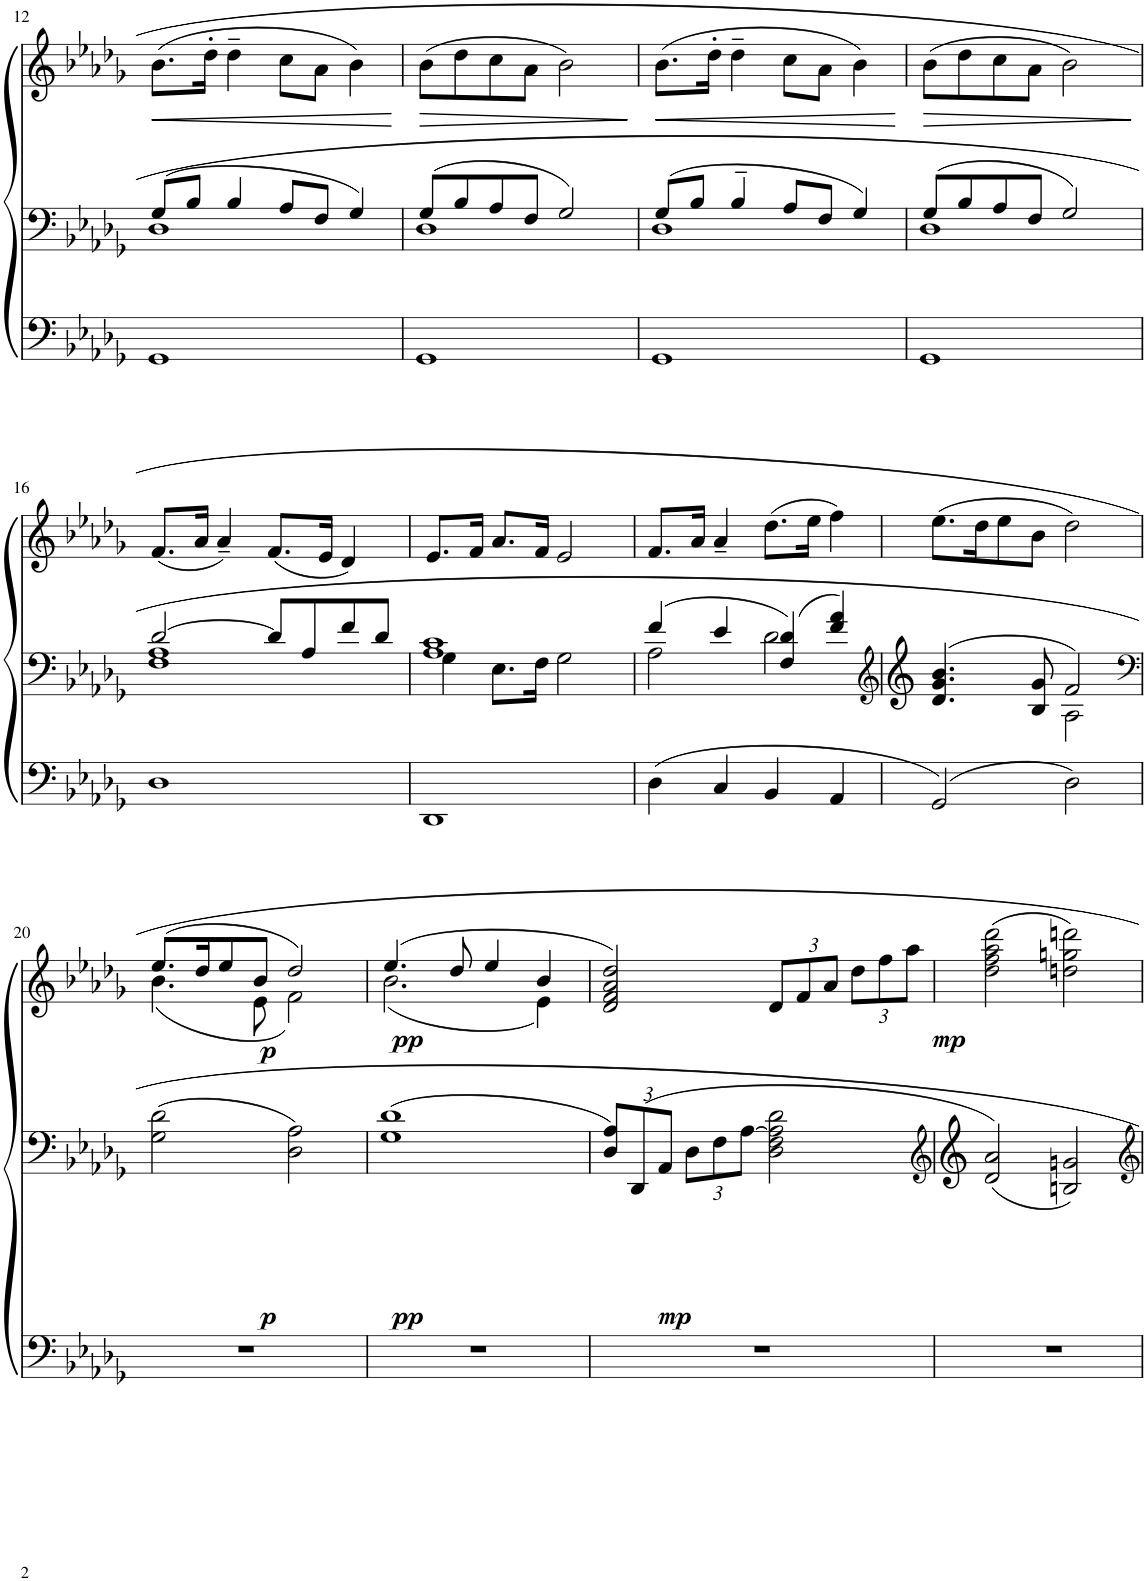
**kern	**kern	**kern	**dynam
*part1	*part1	*part1	*part1
*staff3	*staff2	*staff1	*staff1/2/3
*I"Pipe Organ	*	*	*
*I'P Org	*	*	*
!!LO:PB:g=z
*clefF4	*clefF4	*clefG2	*
*k[b-e-a-d-g-]	*k[b-e-a-d-g-]	*k[b-e-a-d-g-]	*
*M4/4	*M4/4	*M4/4	*
*met(c)	*met(c)	*met(c)	*
=12	=12	=12	=12
*	*^	*	*
!	!	!	!	!LO:HP:b
1GG-	8G-/L	1D-	(8.b-\L	<
.	8B-/J	.	.	.
.	.	.	16dd-'\Jk	.
.	4B-/	.	4dd-~\	.
.	8A-/L	.	8cc\L	.
.	8F/J	.	8a-\J	.
.	4G-/	.	4b-\)	.
*	*v	*v	*	*
.	.	.	[
=13	=13	=13	=13
*	*^	*	*
!	!	!	!	!LO:HP:b
1GG-	8G-/L	1D-	(8b-\L	>
.	8B-/	.	8dd-\	.
.	8A-/	.	8cc\	.
.	8F/J	.	8a-\J	.
.	2G-/	.	2b-\)	.
*	*v	*v	*	*
.	.	.	]
=14	=14	=14	=14
*	*^	*	*
!	!	!	!	!LO:HP:b
1GG-	8G-/L	1D-	(8.b-\L	<
.	8B-/J	.	.	.
.	.	.	16dd-'\Jk	.
.	4B-~/	.	4dd-~\	.
.	8A-/L	.	8cc\L	.
.	8F/J	.	8a-\J	.
.	4G-/	.	4b-\)	.
*	*v	*v	*	*
.	.	.	[
=15	=15	=15	=15
*	*^	*	*
!	!	!	!	!LO:HP:b
1GG-	8G-/L	1D-	(8b-\L	>
.	8B-/	.	8dd-\	.
.	8A-/	.	8cc\	.
.	8F/J	.	8a-\J	.
.	2G-/	.	2b-\)	.
*	*v	*v	*	*
.	.	.	]
!!LO:LB:g=z
=16	=16	=16	=16
*	*^	*	*
1D-	[2d-/	1F 1A-	(8.f/L	.
.	.	.	16a-/Jk	.
.	.	.	4a-~/)	.
.	8d-/L]	.	(8.f/L	.
.	8A-/	.	.	.
.	.	.	16e-/Jk	.
.	8f/	.	4d-/)	.
.	8d-/J	.	.	.
=17	=17	=17	=17	=17
1DD-	1A- 1c	4G-\	8.e-/L	.
.	.	.	16f/Jk	.
.	.	8.E-\L	8.a-/L	.
.	.	16F\Jk	16f/Jk	.
.	.	2G-\	2e-/	.
=18	=18	=18	=18	=18
4D-\	4f/	2A-\	8.f/L	.
.	.	.	16a-/Jk	.
4C/	4e-/	.	4a-~/	.
4BB-/	4F/ 4d-/	2d-\	(8.dd-\L	.
.	.	.	16ee-\Jk	.
4AA-/	4f/ 4a-/	.	4ff\)	.
=19	=19	=19	=19	=19
*	*clefG2	*	*	*
2GG-/	4.d-/ 4.g-/ 4.b-/	2ryy	(8.ee-\L	.
.	.	.	16dd-\K	.
.	.	.	8ee-\	.
.	8B-/ 8g-/	.	8b-\J	.
2D-\	2f/	2A-\	2dd-\)	.
*	*v	*v	*	*
!!LO:LB:g=z
=20	=20	=20	=20
*	*clefF4	*	*
*	*^	*^	*
!	!	!	!	!	!LO:DY:b=2
!	!	!	!	!	!LO:DY:n=1:b
*	*v	*v	*	*	*
1r	2G-\ 2d-\	(8.ee-/L	(4.b-\	p p
.	.	16dd-/K	.	.
.	.	8ee-/	.	.
.	.	8b-/J	8e-\	.
.	2D-\ 2A-\	2dd-/)	2f\)	.
=21	=21	=21	=21	=21
!	!	!	!	!LO:DY:b=2
!	!	!	!	!LO:DY:n=1:b
1r	1G- 1d-	(4.ee-/	(2.b-\	pp pp
.	.	8dd-/	.	.
.	.	4ee-/	.	.
.	.	4b-/	4e-\)	.
*	*	*v	*v	*
=22	=22	=22	=22
*	*Xbrackettup	*	*
1r	12D-/ 12A-/L	2d-/ 2f/ 2a-/ 2dd-/)	.
!	!	!	!LO:DY:b=2
.	12DD-/	.	mp
.	12AA-/J	.	.
.	12D-\L	.	.
.	12F\	.	.
.	[12A-\J	.	.
*	*	*Xbrackettup	*
!	!	!	!LO:DY:b
.	2D-\ 2F\ 2A-\] 2d-\	12d-/L	mp
.	.	12f/	.
.	.	12a-/J	.
.	.	12dd-\L	.
.	.	12ff\	.
.	.	12aa-\J	.
=23	=23	=23	=23
*	*clefG2	*	*
1r	2d-/ 2a-/	(2dd-\ 2ff\ 2aa-\ 2ddd-\	.
.	2Bn/ 2gn/	2ddn\ 2ggn\ 2dddn\)	.
=	=	=	=
*-	*-	*-	*-
